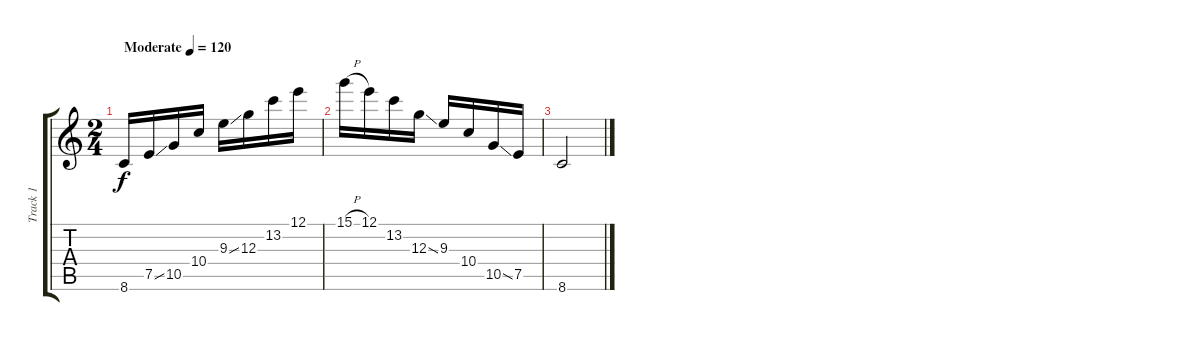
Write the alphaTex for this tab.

\track ("Track 1" "Track 1") {instrument acousticguitarsteel}
\staff {score tabs}
\tuning (E4 B3 G3 D3 A2 E2) {hide}
\ts (2 4)
\tempo (120 "Moderate")
\clef g2
\ks c
8.6.16{dy f instrument acousticguitarsteel} 7.5{ss}.16 10.5.16 10.4.16 9.3{ss}.16 12.3.16 13.2.16 12.1.16 |
15.1{h}.16 12.1.16 13.2.16 12.3{ss}.16 9.3.16 10.4.16 10.5{ss}.16 7.5.16 |
8.6.2
